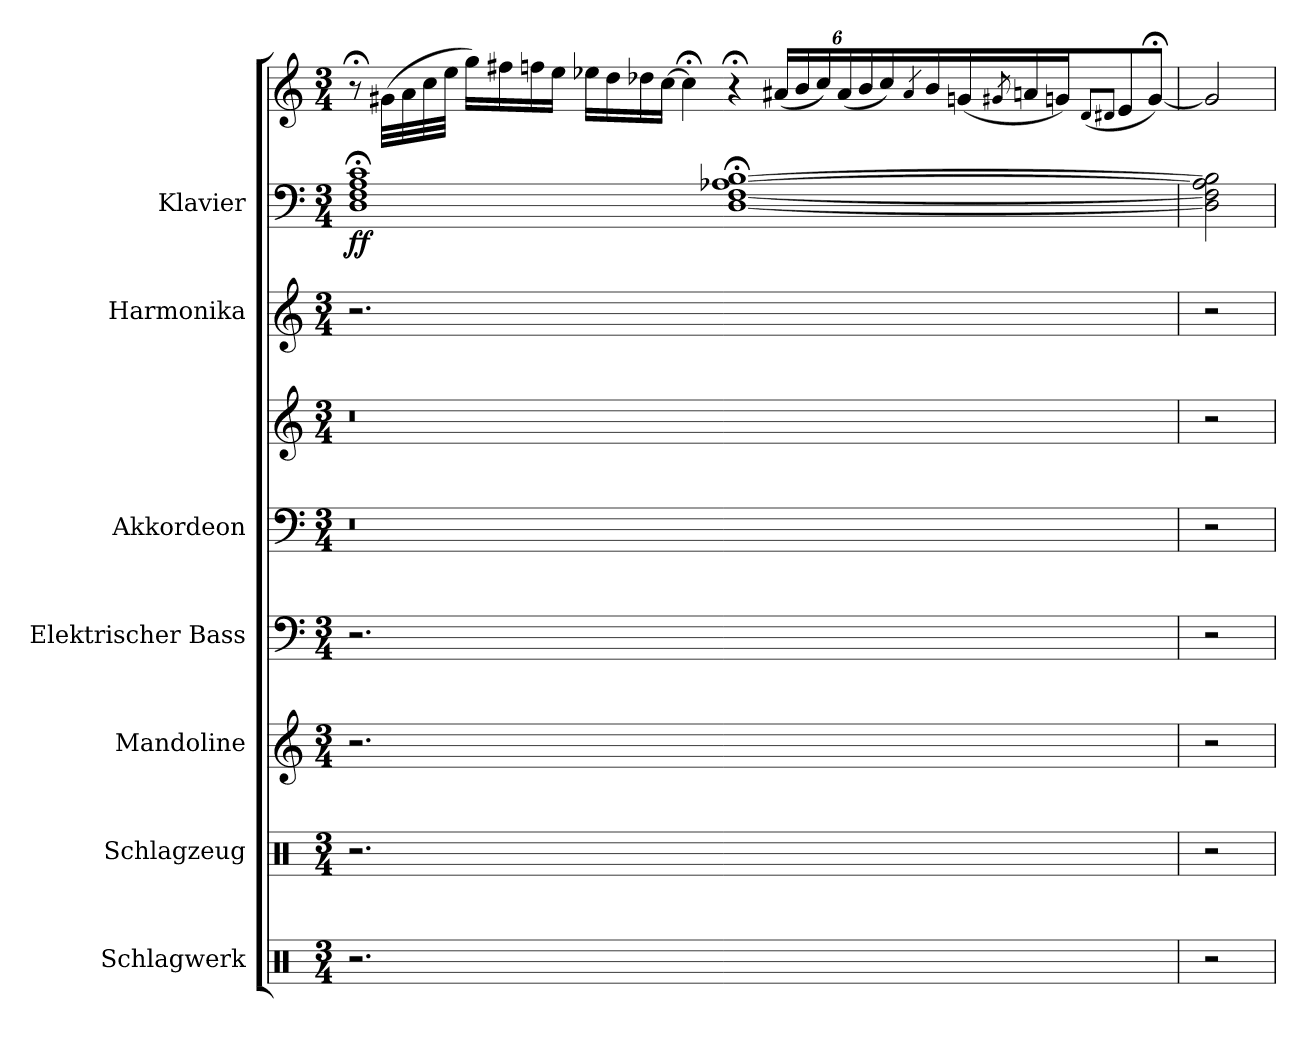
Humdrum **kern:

**kern	**kern	**kern	**kern	**kern	**kern	**kern	**kern	**kern	**dynam
*part7	*part6	*part5	*part4	*part3	*part3	*part2	*part1	*part1	*part1
*staff9	*staff8	*staff7	*staff6	*staff5	*staff4	*staff3	*staff2	*staff1	*staff1/2
*I"Schlagwerk	*I"Schlagzeug	*I"Mandoline	*I"Elektrischer Bass	*I"Akkordeon	*	*I"Harmonika	*I"Klavier	*	*
*I'Schlw.	*I'Schlgz.	*I'Mand.	*I'E-B.	*I'Akk.	*	*	*I'Klav.	*	*
*clefX	*clefX	*clefG2	*clefF4	*clefF4	*clefG2	*clefG2	*clefF4	*clefG2	*
*	*	*	*ITrd7c12	*	*	*	*	*	*
*k[]	*k[]	*k[]	*k[]	*k[]	*k[]	*k[]	*k[]	*k[]	*
*M3/4	*M3/4	*M3/4	*M3/4	*M3/4	*M3/4	*M3/4	*M3/4	*M3/4	*
*MM90	*MM90	*MM90	*MM90	*MM90	*MM90	*MM90	*MM90	*MM90	*
=	=	=	=	=	=	=	=	=	=
!	!	!	!	!	!	!	!	!	!LO:DY:b=2
!	!	!	!	!	!	!	!	!	!LO:DY:n=1:b
2.r	2.r	2.r	2.r	0r	0r	2.r	1D;< 1F;< 1A;< 1c;<	8r;<	f f
.	.	.	.	.	.	.	.	(32g#X\LLL	.
.	.	.	.	.	.	.	.	32a\	.
.	.	.	.	.	.	.	.	32cc\	.
.	.	.	.	.	.	.	.	32ee\JJJ	.
.	.	.	.	.	.	.	.	16gg\LL)	.
.	.	.	.	.	.	.	.	16ff#X\	.
.	.	.	.	.	.	.	.	16ffn\	.
.	.	.	.	.	.	.	.	16ee\JJ	.
.	.	.	.	.	.	.	.	16ee-X\LL	.
.	.	.	.	.	.	.	.	16dd\	.
.	.	.	.	.	.	.	.	16dd-X\	.
.	.	.	.	.	.	.	.	[16cc\JJ	.
1ryy	1ryy	1ryy	1ryy	.	.	1ryy	.	4cc;<\]	.
.	.	.	.	.	.	.	[1D;< [1F;< [1A-X;< [1B;<	4r;<	.
*	*	*	*	*	*	*	*	*Xbrackettup	*
.	.	.	.	.	.	.	.	(24a#X/LL	.
.	.	.	.	.	.	.	.	24b/	.
.	.	.	.	.	.	.	.	24cc/)	.
.	.	.	.	.	.	.	.	(24a#/	.
.	.	.	.	.	.	.	.	24b/	.
.	.	.	.	.	.	.	.	24cc/)	.
*	*	*	*	*	*	*	*	*MM65	*
.	.	.	.	.	.	.	.	4qa#/	.
.	.	.	.	.	.	.	.	16b/	.
.	.	.	.	.	.	.	.	(16gn/	.
.	.	.	.	.	.	.	.	8qg#X/	.
.	.	.	.	.	.	.	.	16an/	.
.	.	.	.	.	.	.	.	16gn/J)	.
.	.	.	.	.	.	.	.	(8qd/L	.
.	.	.	.	.	.	.	.	8qd#X/J	.
4ryy	4ryy	4ryy	4ryy	.	.	4ryy	.	8e/	.
.	.	.	.	.	.	.	.	[8g;</J)	.
!!LO:PB:g=z
=1	=1	=1	=1	=1	=1	=1	=1	=1	=1
2r	2r	2r	2r	2r	2r	2r	2D\] 2F\] 2A-\] 2B\]	2g/]	.
=	=	=	=	=	=	=	=	=	=
*-	*-	*-	*-	*-	*-	*-	*-	*-	*-
